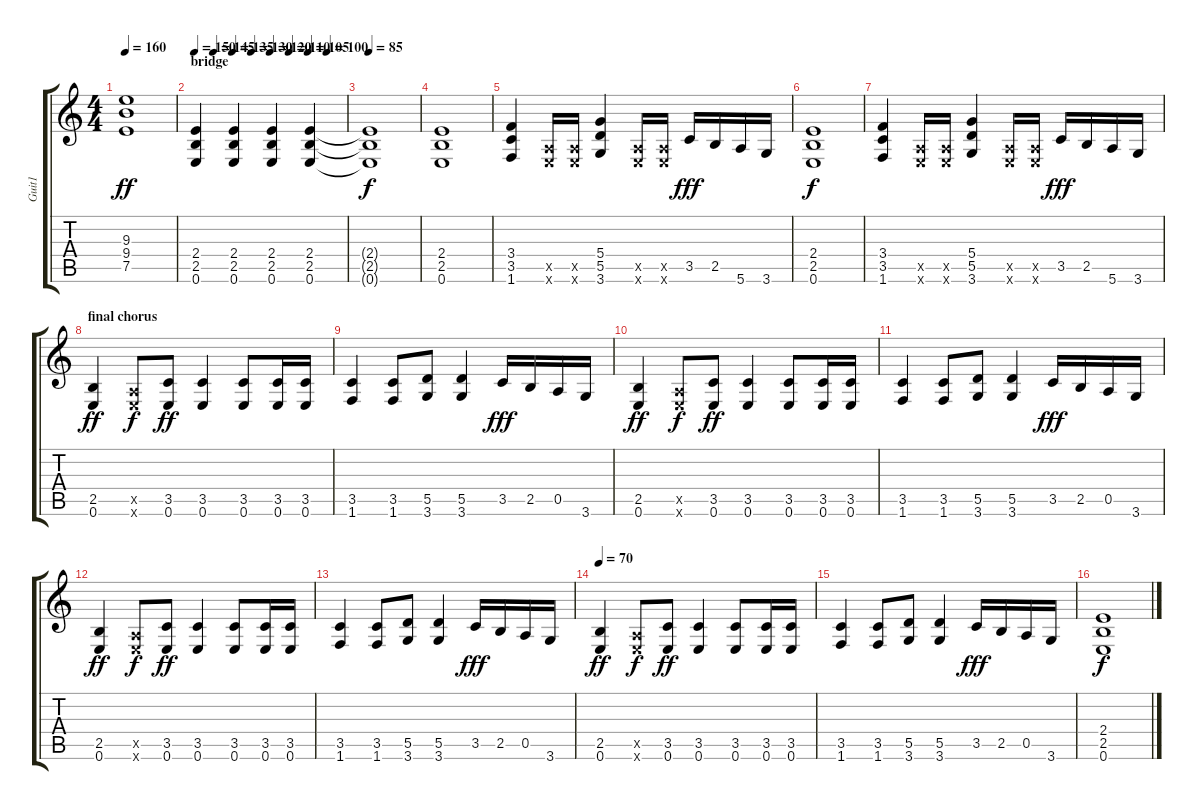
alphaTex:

\track ("Guit1" "Guit1") {instrument overdrivenguitar}
\staff {score tabs}
\tuning (E4 B3 G3 D3 A2 E2) {hide}
\ts (4 4)
\tempo 160
\clef g2
\ks c
(9.3 9.4 7.5).1{dy ff} |
\section ("" "bridge")
\tempo 150
\tempo (145 0.125)
\tempo (135 0.25)
\tempo (130 0.375)
\tempo (120 0.5)
\tempo (110 0.625)
\tempo (105 0.75)
\tempo (100 0.875)
(2.4 2.5 0.6).4 (2.4 2.5 0.6).4 (2.4 2.5 0.6).4 (2.4 2.5 0.6).4 |
\tempo 85
(2.4{t} 2.5{t} 0.6{t}).1{dy f} |
(2.4 2.5 0.6).1 |
(3.4 3.5 1.6).4 (0.5{x} 0.6{x}).16 (0.5{x} 0.6{x}).16 (5.4 5.5 3.6).4 (0.5{x} 0.6{x}).16 (0.5{x} 0.6{x}).16 3.5.16{dy fff} 2.5.16 5.6.16 3.6.16 |
(2.4 2.5 0.6).1{dy f} |
(3.4 3.5 1.6).4 (0.5{x} 0.6{x}).16 (0.5{x} 0.6{x}).16 (5.4 5.5 3.6).4 (0.5{x} 0.6{x}).16 (0.5{x} 0.6{x}).16 3.5.16{dy fff} 2.5.16 5.6.16 3.6.16 |
\section ("" "final chorus")
(2.5 0.6).4{dy ff} (0.5{x} 0.6{x}).8{dy f} (3.5 0.6).8{dy ff} (3.5 0.6).4 (3.5 0.6).8 (3.5 0.6).16 (3.5 0.6).16 |
(3.5 1.6).4 (3.5 1.6).8 (5.5 3.6).8 (5.5 3.6).4 3.5.16{dy fff} 2.5.16 0.5.16 3.6.16 |
(2.5 0.6).4{dy ff} (0.5{x} 0.6{x}).8{dy f} (3.5 0.6).8{dy ff} (3.5 0.6).4 (3.5 0.6).8 (3.5 0.6).16 (3.5 0.6).16 |
(3.5 1.6).4 (3.5 1.6).8 (5.5 3.6).8 (5.5 3.6).4 3.5.16{dy fff} 2.5.16 0.5.16 3.6.16 |
(2.5 0.6).4{dy ff} (0.5{x} 0.6{x}).8{dy f} (3.5 0.6).8{dy ff} (3.5 0.6).4 (3.5 0.6).8 (3.5 0.6).16 (3.5 0.6).16 |
(3.5 1.6).4 (3.5 1.6).8 (5.5 3.6).8 (5.5 3.6).4 3.5.16{dy fff} 2.5.16 0.5.16 3.6.16 |
\tempo 70
(2.5 0.6).4{dy ff} (0.5{x} 0.6{x}).8{dy f} (3.5 0.6).8{dy ff} (3.5 0.6).4 (3.5 0.6).8 (3.5 0.6).16 (3.5 0.6).16 |
(3.5 1.6).4 (3.5 1.6).8 (5.5 3.6).8 (5.5 3.6).4 3.5.16{dy fff} 2.5.16 0.5.16 3.6.16 |
(2.4 2.5 0.6).1{dy f volume 0}
